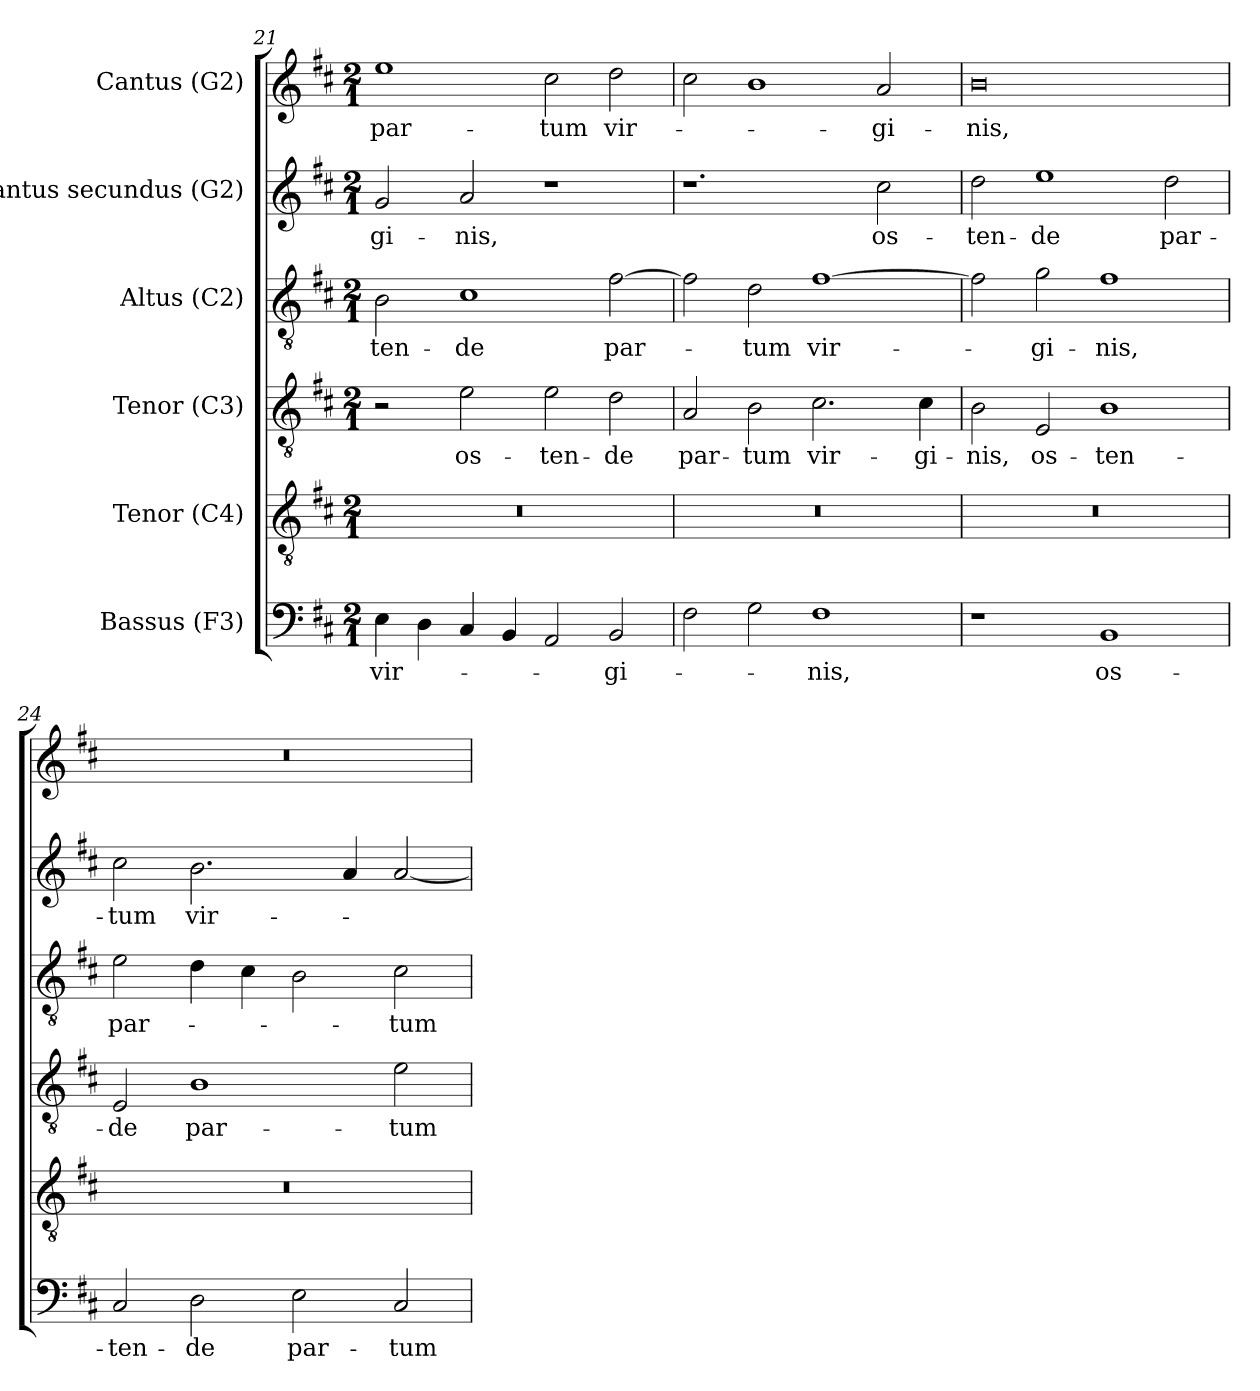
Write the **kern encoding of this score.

**kern	**text	**kern	**kern	**text	**kern	**text	**kern	**text	**kern	**text
*part6	*part6	*part5	*part4	*part4	*part3	*part3	*part2	*part2	*part1	*part1
*staff6	*staff6	*staff5	*staff4	*staff4	*staff3	*staff3	*staff2	*staff2	*staff1	*staff1
*I"Bassus (F3)	*	*I"Tenor (C4)	*I"Tenor (C3)	*	*I"Altus (C2)	*	*I"Cantus secundus (G2)	*	*I"Cantus (G2)	*
*clefF4	*	*clefGv2	*clefGv2	*	*clefGv2	*	*clefG2	*	*clefG2	*
*	*	*	*	*	*ITrd7c12	*	*	*	*	*
*k[f#c#]	*	*k[f#c#]	*k[f#c#]	*	*k[f#c#]	*	*k[f#c#]	*	*k[f#c#]	*
*D:	*	*D:	*D:	*	*D:	*	*D:	*	*D:	*
*M2/1	*	*M2/1	*M2/1	*	*M2/1	*	*M2/1	*	*M2/1	*
=21	=21	=21	=21	=21	=21	=21	=21	=21	=21	=21
!	!LO:LY:b:color=#000000	!LO:N:vis=1	!	!	!	!	!	!	!	!
!	!	!	!	!	!	!LO:LY:b:color=#000000	!	!	!	!
!	!	!	!	!	!	!	!	!LO:LY:b:color=#000000	!	!
!	!	!	!	!	!	!	!	!	!	!LO:LY:b:color=#000000
4Ei\	vir-	0r	2r	.	2BBi\	-ten-	2gi/	-gi-	1eei	par-
4Di\	.	.	.	.	.	.	.	.	.	.
!	!	!	!	!LO:LY:b:color=#000000	!	!	!	!	!	!
!	!	!	!	!	!	!LO:LY:b:color=#000000	!	!	!	!
!	!	!	!	!	!	!	!	!LO:LY:b:color=#000000	!	!
4C#i/	.	.	2ei\	os-	1C#i	-de	2ai/	-nis,	.	.
4BBi/	.	.	.	.	.	.	.	.	.	.
!	!	!	!	!LO:LY:b:color=#000000	!	!	!	!	!	!
!	!	!	!	!	!	!	!	!	!	!LO:LY:b:color=#000000
2AAi/	.	.	2ei\	-ten-	.	.	1r	.	2cc#i\	-tum
!	!LO:LY:b:color=#000000	!	!	!	!	!	!	!	!	!
!	!	!	!	!LO:LY:b:color=#000000	!	!	!	!	!	!
!	!	!	!	!	!	!LO:LY:b:color=#000000	!	!	!	!
!	!	!	!	!	!	!	!	!	!	!LO:LY:b:color=#000000
2BBi/	-gi-	.	2di\	-de	[2F#i\	par-	.	.	2ddi\	vir-
=22	=22	=22	=22	=22	=22	=22	=22	=22	=22	=22
!	!	!LO:N:vis=1	!	!	!	!	!	!	!	!
!	!	!	!	!LO:LY:b:color=#000000	!	!	!	!	!	!
2F#i\	.	0r	2Ai/	par-	2F#i\]	.	1.r	.	2cc#i\	.
!	!	!	!	!LO:LY:b:color=#000000	!	!	!	!	!	!
!	!	!	!	!	!	!LO:LY:b:color=#000000	!	!	!	!
2Gi\	.	.	2Bi\	-tum	2Di\	-tum	.	.	1bi	.
!	!LO:LY:b:color=#000000	!	!	!	!	!	!	!	!	!
!	!	!	!	!LO:LY:b:color=#000000	!	!	!	!	!	!
!	!	!	!	!	!	!LO:LY:b:color=#000000	!	!	!	!
1F#i	-nis,	.	2.c#i\	vir-	[1F#i	vir-	.	.	.	.
!	!	!	!	!	!	!	!	!LO:LY:b:color=#000000	!	!
!	!	!	!	!	!	!	!	!	!	!LO:LY:b:color=#000000
.	.	.	.	.	.	.	2cc#i\	os-	2ai/	-gi-
!	!	!	!	!LO:LY:b:color=#000000	!	!	!	!	!	!
.	.	.	4c#i\	-gi-	.	.	.	.	.	.
=23	=23	=23	=23	=23	=23	=23	=23	=23	=23	=23
!	!	!LO:N:vis=1	!	!	!	!	!	!	!	!
!	!	!	!	!LO:LY:b:color=#000000	!	!	!	!	!	!
!	!	!	!	!	!	!	!	!LO:LY:b:color=#000000	!	!
!	!	!	!	!	!	!	!	!	!	!LO:LY:b:color=#000000
1r	.	0r	2Bi\	-nis,	2F#i\]	.	2ddi\	-ten-	0bi	-nis,
!	!	!	!	!LO:LY:b:color=#000000	!	!	!	!	!	!
!	!	!	!	!	!	!LO:LY:b:color=#000000	!	!	!	!
!	!	!	!	!	!	!	!	!LO:LY:b:color=#000000	!	!
.	.	.	2Ei/	os-	2Gi\	-gi-	1eei	-de	.	.
!	!LO:LY:b:color=#000000	!	!	!	!	!	!	!	!	!
!	!	!	!	!LO:LY:b:color=#000000	!	!	!	!	!	!
!	!	!	!	!	!	!LO:LY:b:color=#000000	!	!	!	!
1BBi	os-	.	1Bi	-ten-	1F#i	-nis,	.	.	.	.
!	!	!	!	!	!	!	!	!LO:LY:b:color=#000000	!	!
.	.	.	.	.	.	.	2ddi\	par-	.	.
=24	=24	=24	=24	=24	=24	=24	=24	=24	=24	=24
!	!LO:LY:b:color=#000000	!LO:N:vis=1	!	!	!	!	!	!	!	!
!	!	!	!	!LO:LY:b:color=#000000	!	!	!	!	!	!
!	!	!	!	!	!	!LO:LY:b:color=#000000	!	!	!	!
!	!	!	!	!	!	!	!	!LO:LY:b:color=#000000	!LO:N:vis=1	!
2C#i/	-ten-	0r	2Ei/	-de	2Ei\	par-	2cc#i\	-tum	0r	.
!	!LO:LY:b:color=#000000	!	!	!	!	!	!	!	!	!
!	!	!	!	!LO:LY:b:color=#000000	!	!	!	!	!	!
!	!	!	!	!	!	!	!	!LO:LY:b:color=#000000	!	!
2Di\	-de	.	1Bi	par-	4Di\	.	2.bi\	vir-	.	.
.	.	.	.	.	4C#i\	.	.	.	.	.
!	!LO:LY:b:color=#000000	!	!	!	!	!	!	!	!	!
2Ei\	par-	.	.	.	2BBi\	.	.	.	.	.
.	.	.	.	.	.	.	4ai/	.	.	.
!	!LO:LY:b:color=#000000	!	!	!	!	!	!	!	!	!
!	!	!	!	!LO:LY:b:color=#000000	!	!	!	!	!	!
!	!	!	!	!	!	!LO:LY:b:color=#000000	!	!	!	!
2C#i/	-tum	.	2ei\	-tum	2C#i\	-tum	[2ai/	.	.	.
=	=	=	=	=	=	=	=	=	=	=
*-	*-	*-	*-	*-	*-	*-	*-	*-	*-	*-
